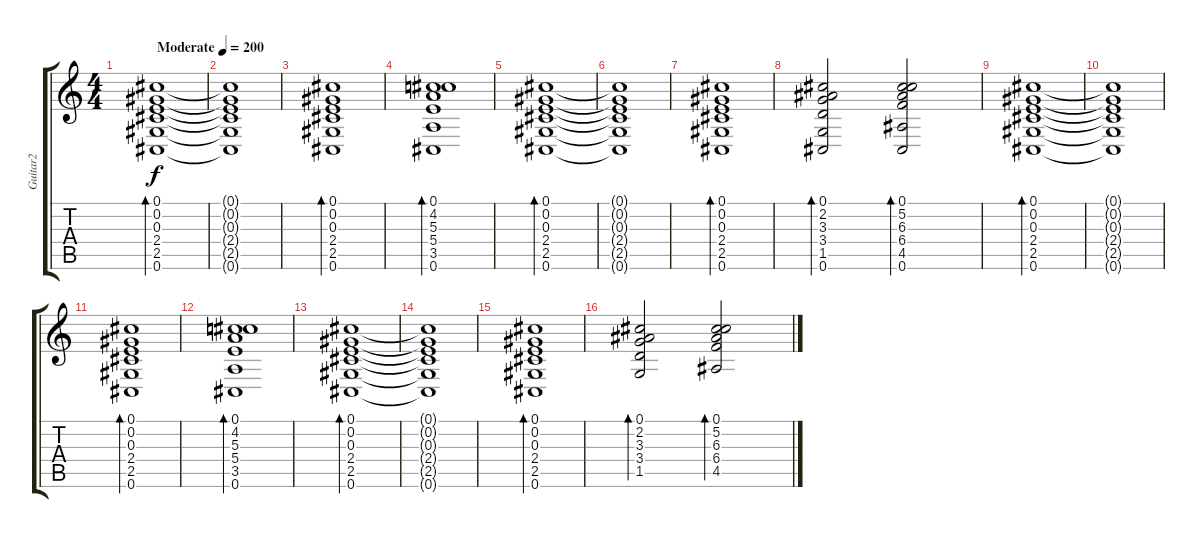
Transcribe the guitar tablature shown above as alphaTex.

\track ("Guitar2" "Guitar2") {instrument distortionguitar}
\staff {score tabs}
\tuning (Db4 Ab3 E3 B2 Gb2 Db2) {hide}
\ts (4 4)
\tempo (200 "Moderate")
\clef g2
\ks c
(0.1 0.2 0.3 2.4 2.5 0.6).1{bd 240 dy f instrument distortionguitar} |
(0.1{t} 0.2{t} 0.3{t} 2.4{t} 2.5{t} 0.6{t}).1 |
(0.1 0.2 0.3 2.4 2.5 0.6).1{bd 240} |
(0.1 4.2 5.3 5.4 3.5 0.6).1{bd 240} |
(0.1 0.2 0.3 2.4 2.5 0.6).1{bd 240} |
(0.1{t} 0.2{t} 0.3{t} 2.4{t} 2.5{t} 0.6{t}).1 |
(0.1 0.2 0.3 2.4 2.5 0.6).1{bd 240} |
(0.1 2.2 3.3 3.4 1.5 0.6).2{bd 240} (0.1 5.2 6.3 6.4 4.5 0.6).2{bd 240} |
(0.1 0.2 0.3 2.4 2.5 0.6).1{bd 240} |
(0.1{t} 0.2{t} 0.3{t} 2.4{t} 2.5{t} 0.6{t}).1 |
(0.1 0.2 0.3 2.4 2.5 0.6).1{bd 240} |
(0.1 4.2 5.3 5.4 3.5 0.6).1{bd 240} |
(0.1 0.2 0.3 2.4 2.5 0.6).1{bd 240} |
(0.1{t} 0.2{t} 0.3{t} 2.4{t} 2.5{t} 0.6{t}).1 |
(0.1 0.2 0.3 2.4 2.5 0.6).1{bd 240} |
(0.1 2.2 3.3 3.4 1.5).2{bd 240} (0.1 5.2 6.3 6.4 4.5).2{bd 240}
